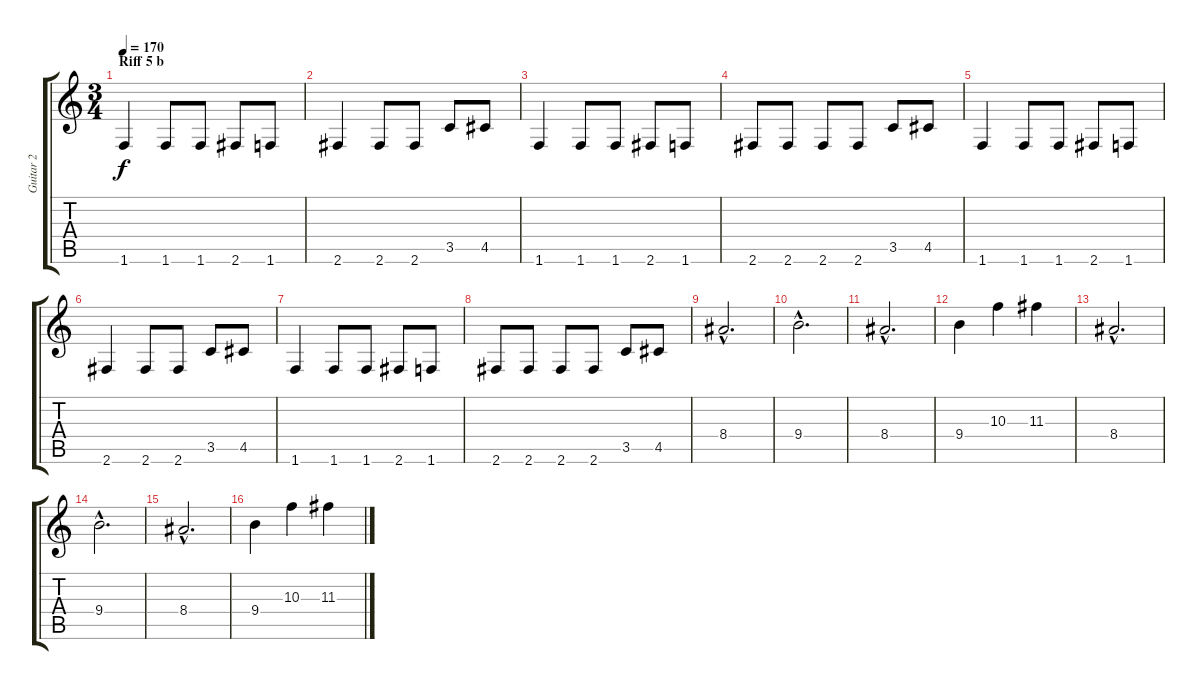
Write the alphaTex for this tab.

\track ("Guitar 2" "Guitar 2") {instrument overdrivenguitar}
\staff {score tabs}
\tuning (E4 B3 G3 D3 A2 E2) {hide}
\ts (3 4)
\section ("" "Riff 5 b")
\tempo 170
\clef g2
\ks c
1.6.4{dy f} 1.6.8 1.6.8 2.6.8 1.6.8 |
2.6.4 2.6.8 2.6.8 3.5.8 4.5.8 |
1.6.4 1.6.8 1.6.8 2.6.8 1.6.8 |
2.6.8 2.6.8 2.6.8 2.6.8 3.5.8 4.5.8 |
1.6.4 1.6.8 1.6.8 2.6.8 1.6.8 |
2.6.4 2.6.8 2.6.8 3.5.8 4.5.8 |
1.6.4 1.6.8 1.6.8 2.6.8 1.6.8 |
2.6.8 2.6.8 2.6.8 2.6.8 3.5.8 4.5.8 |
8.4{hac}.2{d} |
9.4{hac}.2{d} |
8.4{hac}.2{d} |
9.4.4 10.3.4 11.3.4 |
8.4{hac}.2{d} |
9.4{hac}.2{d} |
8.4{hac}.2{d} |
9.4.4 10.3.4 11.3.4
